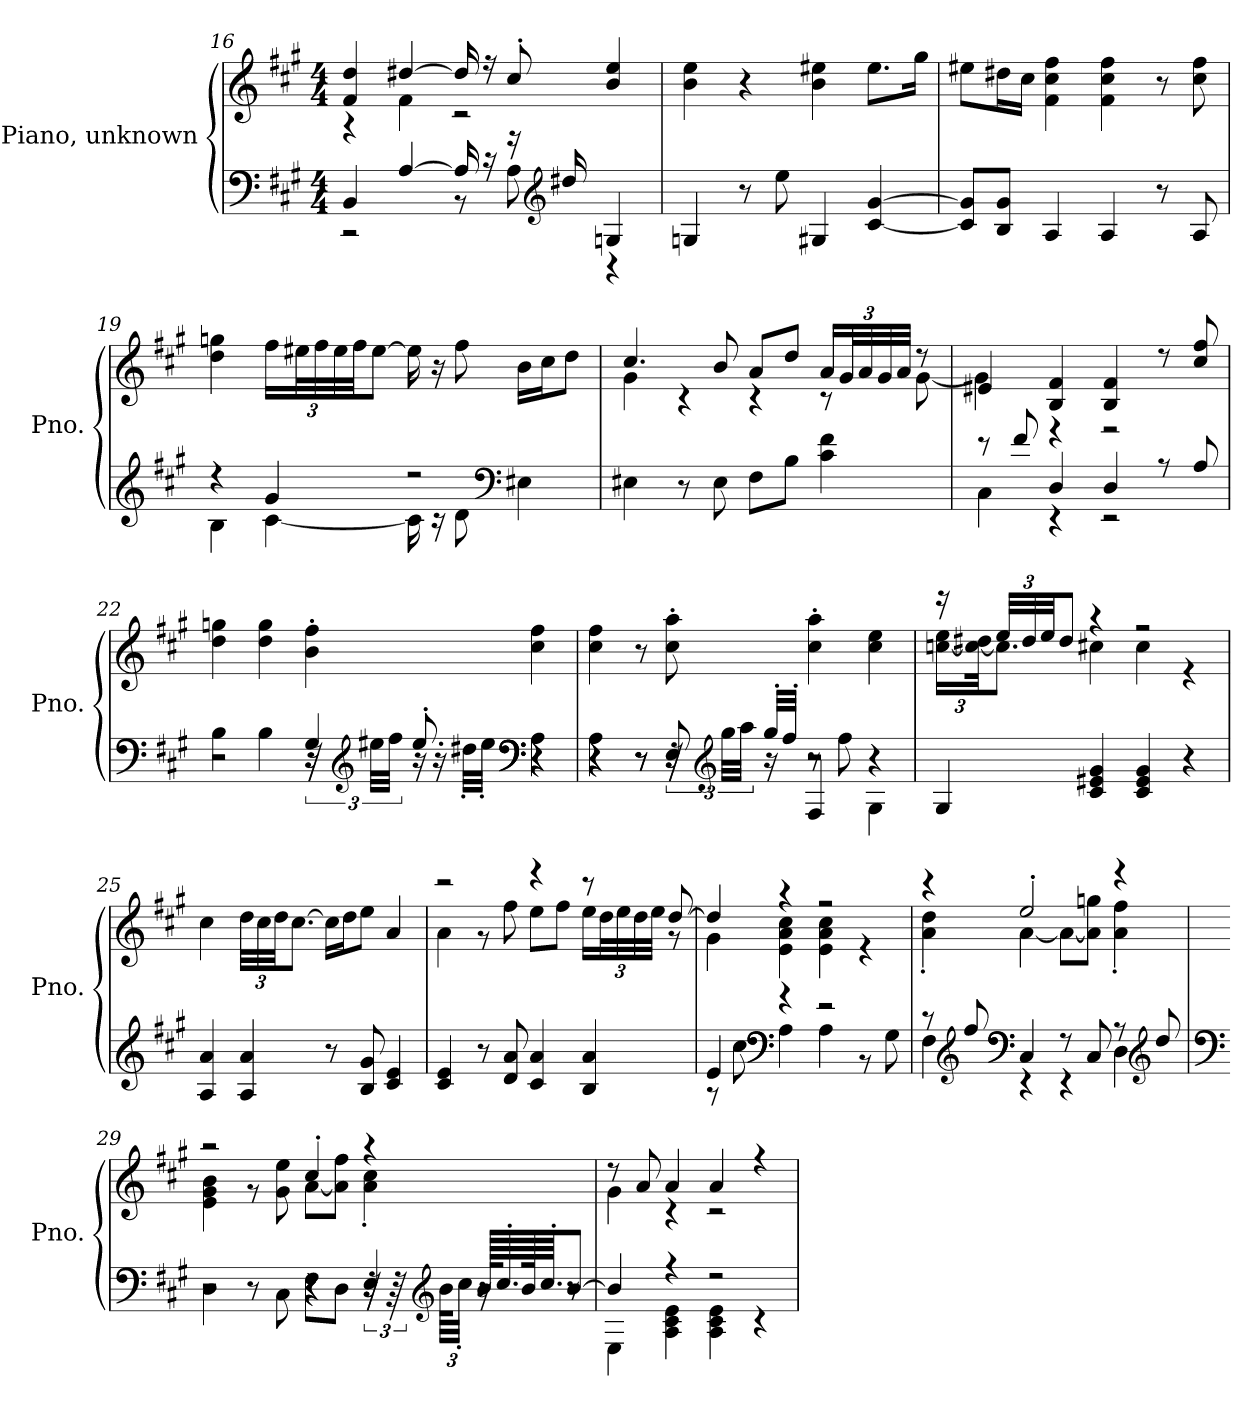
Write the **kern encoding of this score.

**kern	**kern
*part1	*part1
*staff2	*staff1
*I"Piano, unknown	*
*I'Pno.	*
*clefF4	*clefG2
*k[f#c#g#]	*k[f#c#g#]
*M4/4	*M4/4
=16	=16
*^	*^
4BB/	2r	4f#/ 4dd/	4r
[4A/	.	[4dd#X/	4f#\
16A/]	8r	16dd#/]	2r
16r	.	16r	.
16r	8A\	8cc#'/	.
*clefG2	*	*	*
16dd#X/	.	.	.
4Gn/	4r	4b/ 4ee/	.
*v	*v	*	*
*	*v	*v
!!LO:LB:g=z
=17	=17
4Gn/	4b\ 4ee\
8r	4r
8ee\	.
4G#X/	4b\ 4ee#X\
[4c#/ [4g#/	8.ee#\L
.	16gg#\Jk
=18	=18
8c#/] 8g#/]L	8ee#X\L
8B/ 8g#/J	16dd#X\L
.	16cc#\JJ
4A/	4f#\ 4cc#\ 4ff#\
4A/	4f#\ 4cc#\ 4ff#\
8r	8r
8A/	8cc#\ 8ff#\
=19	=19
*^	*
4r	4B\	4dd\ 4ggn\
*	*	*Xbrackettup
4g#/	[4c#\	24ff#\LL
.	.	48ee#X\L
.	.	48ff#\
.	.	48ee#\
.	.	48ff#\JJ
.	.	[8ee#\J
2r	16c#\]	16ee#\]
.	16r	16r
.	8d\	8ff#\
*clefF4	*	*
.	4E#X\	16b\LL
.	.	16cc#\J
.	.	8dd\J
*v	*v	*
!!LO:PB:g=z
=20	=20
*	*^
4E#X\	4.cc#/	4g#\
8r	.	4r
8E#\	8b/	.
8F#\L	8a/L	4r
8B\J	8dd/J	.
4c#\ 4f#\	24a/LL	8r
.	48g#/L	.
.	48a/	.
.	48g#/	.
.	48a/JJJ	.
.	8r	[8g#\
=21	=21	=21
*^	*	*
8r	4C#\	4e#X/	4g#\]
8f#/	.	.	.
4D/	4r	4B/ 4f#/	4r
4D/	2r	4B/ 4f#/	2r
8r	.	8r	.
8A/	.	8cc#/ 8ff#/	.
*	*	*v	*v
=22	=22	=22
*	*^	*
2r	4B\	2r	4dd\ 4ggn\
.	4B\	.	4dd\ 4gg\
16r	48r	4G#/	4b\' 4ff#\'
*clefG2	*	*	*
.	48ee#X\LLL	.	.
.	48ff#\JJJ	.	.
8.ee#'/	16r	.	.
.	16r	.	.
.	32dd#X'\LLL	.	.
.	32ee#'\JJJ	.	.
*clefF4	*	*	*
4r	4A\	4r	4cc#\ 4ff#\
!!LO:LB:g=z
=23	=23	=23	=23
4r	4A\	4r	4cc#\ 4ff#\
8r	8r	8r	8r
16r	48r	8E/	8cc#\' 8aa\'
*clefG2	*	*	*
.	48gg#\LLL	.	.
.	48aa\JJJ	.	.
32gg#'/LLL	16r	.	.
32ff#'/JJJ	.	.	.
2r	8r	4F#/	4cc#\' 4aa\'
.	8ff#\	.	.
.	4G#\	4r	4cc#\ 4ee\
*v	*v	*v	*
=24	=24
*	*^
4G#/	16r	[24ccn\ 24ee\LL
.	.	48cc\_ 48dd#X\JK
.	48ee/LLL	8.cc\J]
.	48dd#/	.
.	48ee/JJ	.
.	8dd#/J	.
4c#/ 4e#X/ 4g#/	4r	4cc#X\
4c#/ 4e#/ 4g#/	2r	4cc#\
4r	.	4r
*	*v	*v
=25	=25
4A/ 4a/	4cc#\
4A/ 4a/	48dd\LLL
.	48cc#\
.	48dd\JJ
.	[8.cc#\J
8r	16cc#\LL]
.	16dd\J
8B/ 8g#/	8ee\J
4c#/ 4e/	4a/
!!LO:LB:g=z
=26	=26
*	*^
4c#/ 4e/	2r	4a\
8r	.	8r
8d/ 8a/	.	8ff#\
4c#/ 4a/	4r	8ee\L
.	.	8ff#\J
4B/ 4a/	8r	24ee\LL
.	.	48dd\L
.	.	48ee\
.	.	48dd\
.	.	48ee\JJJ
.	[8dd/	8r
=27	=27	=27
*^	*	*
4e/	8r	4dd/]	4g#\
.	8cc#\	.	.
*clefF4	*	*	*
4r	4A\	4r	4e\ 4a\ 4cc#\
2r	4A\	2r	4e\ 4a\ 4cc#\
.	8r	.	4r
.	8G#\	.	.
=28	=28	=28	=28
8r	4F#\	4r	4a\' 4dd\'
*clefG2	*	*	*
8ff#/	.	.	.
*clefF4	*	*	*
4C#/	4r	2ee'/	[4a\
8r	4r	.	8a\L_
8C#/	.	.	8a\] 8ggn\J
8r	4D\	4r	4a\' 4ff#\'
*clefG2	*	*	*
8dd/	.	.	.
*v	*v	*	*
!!LO:LB:g=z	!!
=29	=29	=29
*clefF4	*	*
*^	*	*
*	*^	*	*
2r	4D\	2r	2r	4e\ 4g#\ 4b\
.	8r	.	.	8r
.	8C#\	.	.	8g#\ 8ee\
4r	8F#\L	4r	4cc#'/	[8a\L
.	8D\J	.	.	8a\] 8ff#\J
16r	48r	4E/	4r	4a\' 4cc#\'
.	96r	.	.	.
*clefG2	*	*	*	*
.	96b\KLLL	.	.	.
.	48cc#'\JJJ	.	.	.
128b/KLLLL	16r	.	.	.
64.cc#'/	.	.	.	.
128b/K	.	.	.	.
64.cc#'/JJJ	.	.	.	.
[8b/J	8r	.	.	.
*	*v	*v	*	*
=30	=30	=30	=30
4b/]	4E\	8r	4g#\
.	.	8a/	.
4r	4A\ 4c#\ 4e\	4a/	4r
2r	4A\ 4c#\ 4e\	4a/	2r
.	4r	4r	.
*v	*v	*	*
*	*v	*v
=	=
*-	*-
